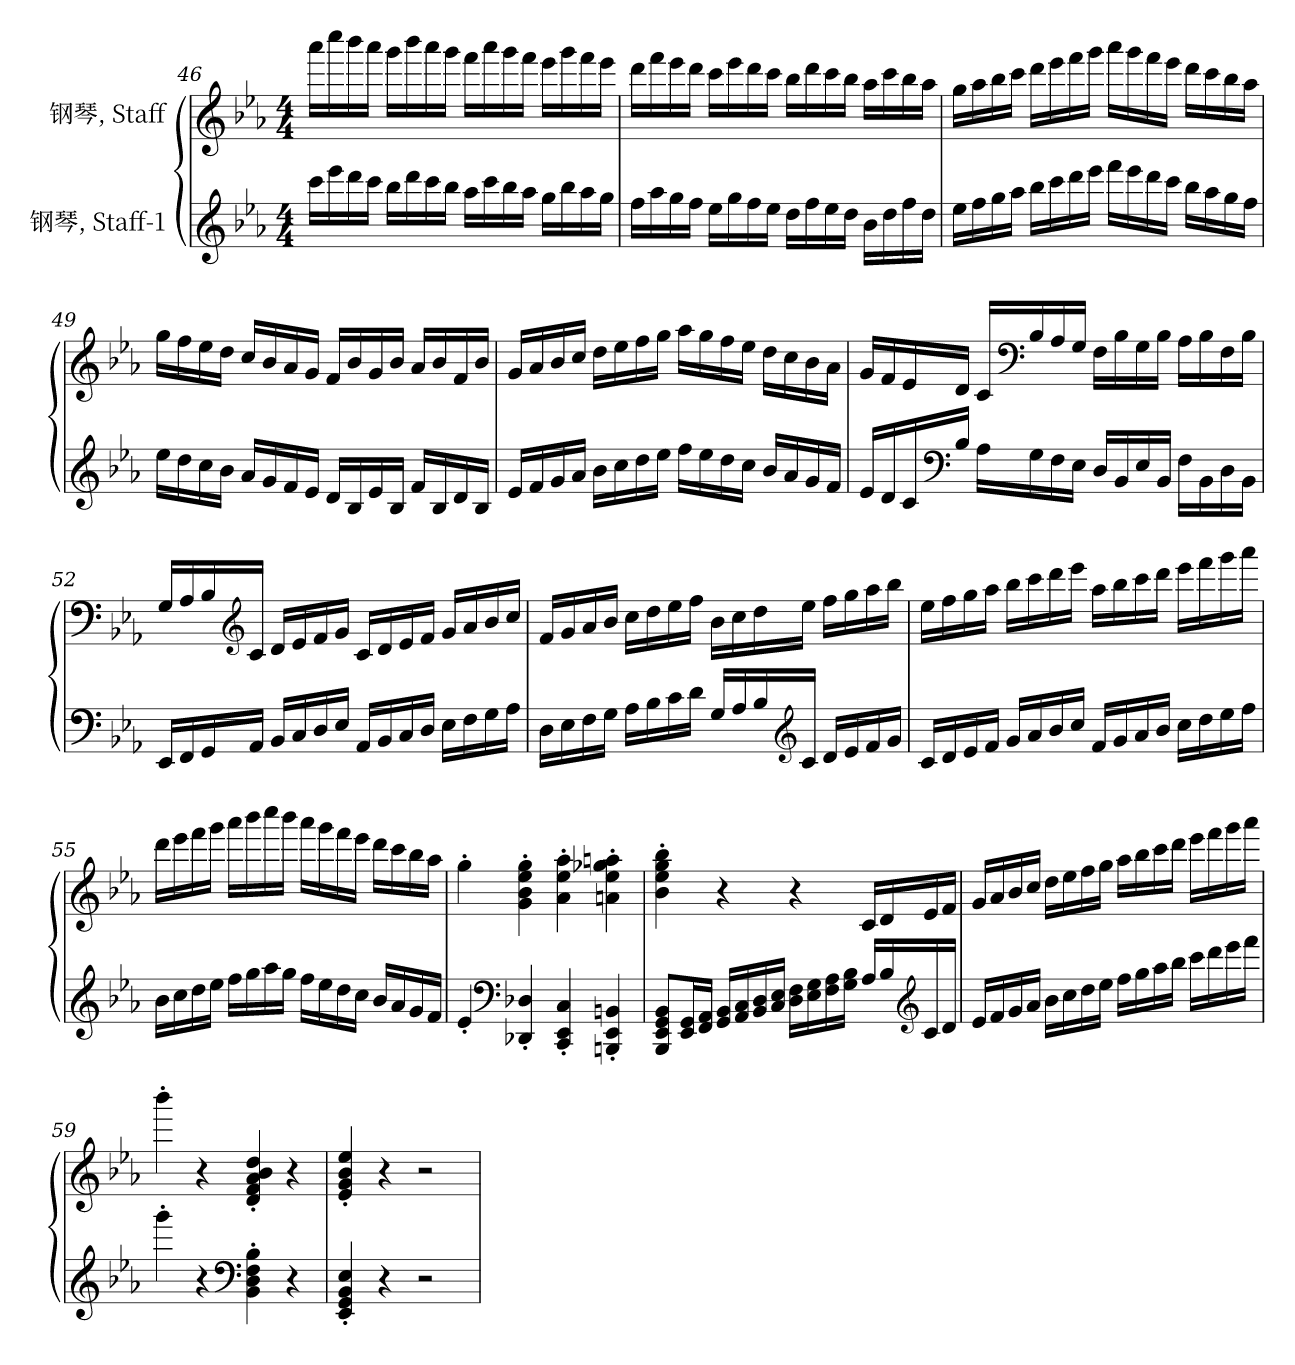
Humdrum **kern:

**kern	**kern
*part2	*part1
*staff2	*staff1
*I"钢琴, Staff-1	*I"钢琴, Staff
!!LO:LB:g=z
*clefG2	*clefG2
*k[b-e-a-]	*k[b-e-a-]
*M4/4	*M4/4
=46	=46
16ccc\LL	16aaa-\LL
16eee-\	16cccc\
16ddd\	16bbb-\
16ccc\JJ	16aaa-\JJ
16bb-\LL	16ggg\LL
16ddd\	16bbb-\
16ccc\	16aaa-\
16bb-\JJ	16ggg\JJ
16aa-\LL	16fff\LL
16ccc\	16aaa-\
16bb-\	16ggg\
16aa-\JJ	16fff\JJ
16gg\LL	16eee-\LL
16bb-\	16ggg\
16aa-\	16fff\
16gg\JJ	16eee-\JJ
!!LO:LB:g=z
=47	=47
16ff\LL	16ddd\LL
16aa-\	16fff\
16gg\	16eee-\
16ff\JJ	16ddd\JJ
16ee-\LL	16ccc\LL
16gg\	16eee-\
16ff\	16ddd\
16ee-\JJ	16ccc\JJ
16dd\LL	16bb-\LL
16ff\	16ddd\
16ee-\	16ccc\
16dd\JJ	16bb-\JJ
16b-\LL	16aa-\LL
16dd\	16ccc\
16ff\	16bb-\
16dd\JJ	16aa-\JJ
!!LO:PB:g=z
=48	=48
16ee-\LL	16gg\LL
16ff\	16aa-\
16gg\	16bb-\
16aa-\JJ	16ccc\JJ
16bb-\LL	16ddd\LL
16ccc\	16eee-\
16ddd\	16fff\
16eee-\JJ	16ggg\JJ
16fff\LL	16aaa-\LL
16eee-\	16ggg\
16ddd\	16fff\
16ccc\JJ	16eee-\JJ
16bb-\LL	16ddd\LL
16aa-\	16ccc\
16gg\	16bb-\
16ff\JJ	16aa-\JJ
=49	=49
16ee-\LL	16gg\LL
16dd\	16ff\
16cc\	16ee-\
16b-\JJ	16dd\JJ
16a-/LL	16cc/LL
16g/	16b-/
16f/	16a-/
16e-/JJ	16g/JJ
16d/LL	16f/LL
16B-/	16b-/
16e-/	16g/
16B-/JJ	16b-/JJ
16f/LL	16a-/LL
16B-/	16b-/
16d/	16f/
16B-/JJ	16b-/JJ
!!LO:LB:g=z
=50	=50
16e-/LL	16g/LL
16f/	16a-/
16g/	16b-/
16a-/JJ	16cc/JJ
16b-\LL	16dd\LL
16cc\	16ee-\
16dd\	16ff\
16ee-\JJ	16gg\JJ
16ff\LL	16aa-\LL
16ee-\	16gg\
16dd\	16ff\
16cc\JJ	16ee-\JJ
16b-/LL	16dd\LL
16a-/	16cc\
16g/	16b-\
16f/JJ	16a-\JJ
=51	=51
16e-/LL	16g/LL
16d/	16f/
16c/	16e-/
*clefF4	*
16B-/JJ	16d/JJ
16A-\LL	16c/LL
*	*clefF4
16G\	16B-/
16F\	16A-/
16E-\JJ	16G/JJ
16D/LL	16F\LL
16BB-/	16B-\
16E-/	16G\
16BB-/JJ	16B-\JJ
16F\LL	16A-\LL
16BB-\	16B-\
16D\	16F\
16BB-\JJ	16B-\JJ
!!LO:LB:g=z
=52	=52
16EE-/LL	16G/LL
16FF/	16A-/
16GG/	16B-/
*	*clefG2
16AA-/JJ	16c/JJ
16BB-/LL	16d/LL
16C/	16e-/
16D/	16f/
16E-/JJ	16g/JJ
16AA-/LL	16c/LL
16BB-/	16d/
16C/	16e-/
16D/JJ	16f/JJ
16E-\LL	16g/LL
16F\	16a-/
16G\	16b-/
16A-\JJ	16cc/JJ
=53	=53
16D\LL	16f/LL
16E-\	16g/
16F\	16a-/
16G\JJ	16b-/JJ
16A-\LL	16cc\LL
16B-\	16dd\
16c\	16ee-\
16d\JJ	16ff\JJ
16G/LL	16b-\LL
16A-/	16cc\
16B-/	16dd\
*clefG2	*
16c/JJ	16ee-\JJ
16d/LL	16ff\LL
16e-/	16gg\
16f/	16aa-\
16g/JJ	16bb-\JJ
!!LO:LB:g=z
=54	=54
16c/LL	16ee-\LL
16d/	16ff\
16e-/	16gg\
16f/JJ	16aa-\JJ
16g/LL	16bb-\LL
16a-/	16ccc\
16b-/	16ddd\
16cc/JJ	16eee-\JJ
16f/LL	16aa-\LL
16g/	16bb-\
16a-/	16ccc\
16b-/JJ	16ddd\JJ
16cc\LL	16eee-\LL
16dd\	16fff\
16ee-\	16ggg\
16ff\JJ	16aaa-\JJ
=55	=55
16b-\LL	16ddd\LL
16cc\	16eee-\
16dd\	16fff\
16ee-\JJ	16ggg\JJ
16ff\LL	16aaa-\LL
16gg\	16bbb-\
16aa-\	16cccc\
16gg\JJ	16bbb-\JJ
16ff\LL	16aaa-\LL
16ee-\	16ggg\
16dd\	16fff\
16cc\JJ	16eee-\JJ
16b-/LL	16ddd\LL
16a-/	16ccc\
16g/	16bb-\
16f/JJ	16aa-\JJ
!!LO:LB:g=z
=56	=56
4e-'/	4gg'\
*clefF4	*
4DD-X/' 4D-X/'	4g\' 4b-\' 4ee-\' 4gg\'
4CC/' 4EE-/' 4C/'	4a-\' 4ee-\' 4aa-\'
4BBBn/' 4EE-/' 4BBn/'	4an\' 4ee-\' 4gg-X\' 4aan\'
=57	=57
8BBB-/ 8EE-/ 8GG/ 8BB-/L	4b-\' 4ee-\' 4gg\' 4bb-\'
16EE-/ 16GG/L	.
16FF/ 16AA-/JJ	.
16GG/ 16BB-/LL	4r
16AA-/ 16C/	.
16BB-/ 16D/	.
16C/ 16E-/JJ	.
16D\ 16F\LL	4r
16E-\ 16G\	.
16F\ 16A-\	.
16G\ 16B-\JJ	.
16A-/LL	16c/LL
16B-/	16d/
*clefG2	*
16c/	16e-/
16d/JJ	16f/JJ
!!LO:LB:g=z
=58	=58
16e-/LL	16g/LL
16f/	16a-/
16g/	16b-/
16a-/JJ	16cc/JJ
16b-\LL	16dd\LL
16cc\	16ee-\
16dd\	16ff\
16ee-\JJ	16gg\JJ
16ff\LL	16aa-\LL
16gg\	16bb-\
16aa-\	16ccc\
16bb-\JJ	16ddd\JJ
16ccc\LL	16eee-\LL
16ddd\	16fff\
16eee-\	16ggg\
16fff\JJ	16aaa-\JJ
=59	=59
4ggg'\	4bbb-'\
4r	4r
*clefF4	*
4BB-\' 4D\' 4F\' 4B-\'	4d/' 4f/' 4a-/' 4b-/' 4dd/'
4r	4r
=60	=60
4EE-/' 4GG/' 4BB-/' 4E-/'	4e-/' 4g/' 4b-/' 4ee-/'
4r	4r
2r	2r
=	=
*-	*-
